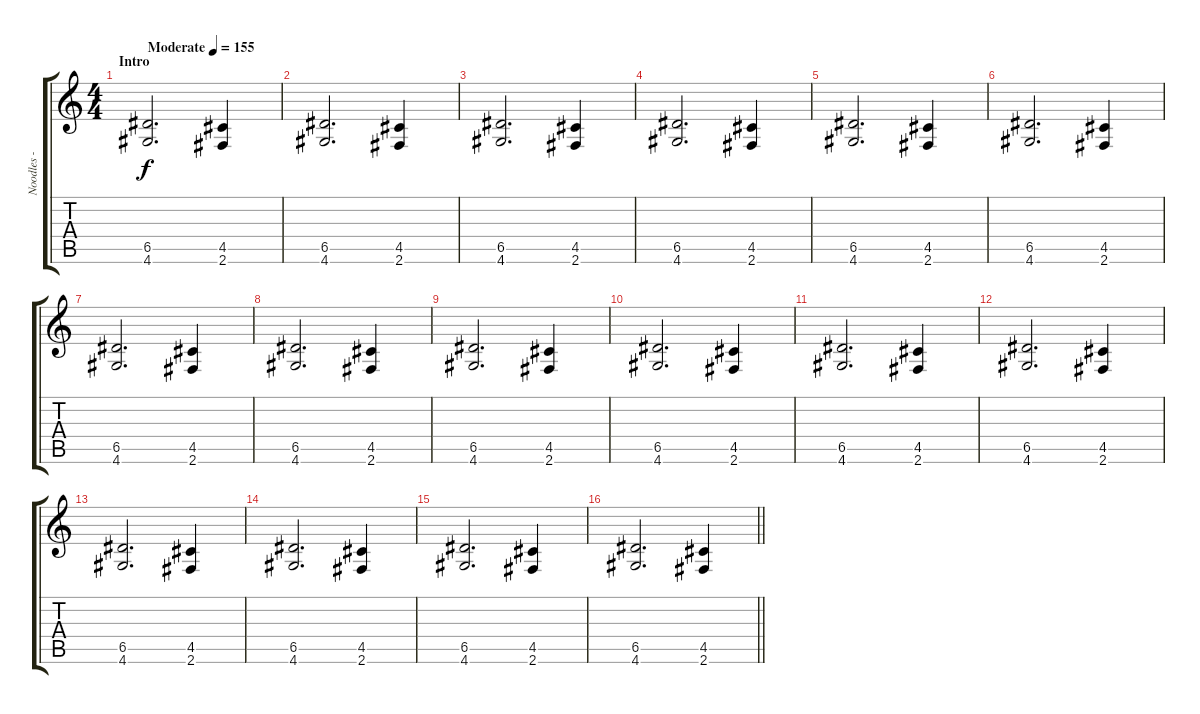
\track ("Noodles - Clean Guitar 2" "Noodles - ") {instrument electricguitarclean}
\staff {score tabs}
\tuning (E4 B3 G3 D3 A2 E2) {hide}
\ts (4 4)
\section ("" "Intro")
\tempo (155 "Moderate")
\clef g2
\ks c
(6.5 4.6).2{d dy f instrument electricguitarclean} (4.5 2.6).4 |
(6.5 4.6).2{d} (4.5 2.6).4 |
(6.5 4.6).2{d} (4.5 2.6).4 |
(6.5 4.6).2{d} (4.5 2.6).4 |
(6.5 4.6).2{d} (4.5 2.6).4 |
(6.5 4.6).2{d} (4.5 2.6).4 |
(6.5 4.6).2{d} (4.5 2.6).4 |
(6.5 4.6).2{d} (4.5 2.6).4 |
(6.5 4.6).2{d} (4.5 2.6).4 |
(6.5 4.6).2{d} (4.5 2.6).4 |
(6.5 4.6).2{d} (4.5 2.6).4 |
(6.5 4.6).2{d} (4.5 2.6).4 |
(6.5 4.6).2{d} (4.5 2.6).4 |
(6.5 4.6).2{d} (4.5 2.6).4 |
(6.5 4.6).2{d} (4.5 2.6).4 |
\barLineRight lightlight
(6.5 4.6).2{d} (4.5 2.6).4
